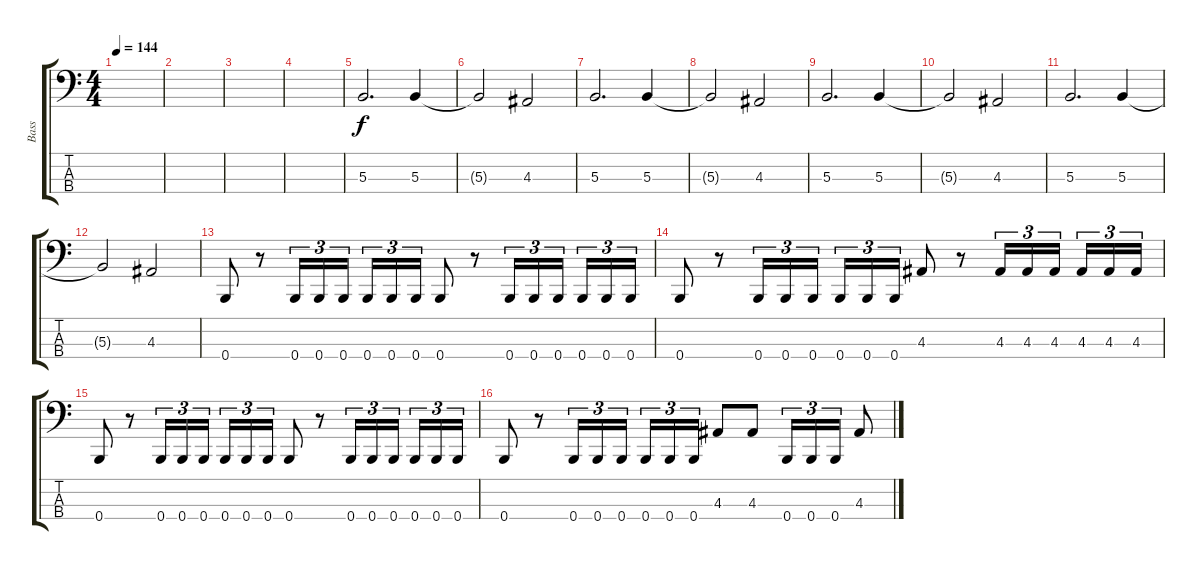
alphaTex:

\track ("Bass" "Bass") {instrument electricbasspick}
\staff {score tabs}
\tuning (E2 B1 Gb1 B0) {hide}
\ts (4 4)
\tempo 144
\clef f4
\ks c
|
|
|
|
5.3.2{d} 5.3.4 |
5.3{t}.2 4.3.2 |
5.3.2{d} 5.3.4 |
5.3{t}.2 4.3.2 |
5.3.2{d} 5.3.4 |
5.3{t}.2 4.3.2 |
5.3.2{d} 5.3.4 |
5.3{t}.2 4.3.2 |
0.4.8 r.8 0.4.16{tu (3 2)} 0.4.16{tu (3 2)} 0.4.16{tu (3 2) beam splitsecondary} 0.4.16{tu (3 2)} 0.4.16{tu (3 2)} 0.4.16{tu (3 2)} 0.4.8 r.8 0.4.16{tu (3 2)} 0.4.16{tu (3 2)} 0.4.16{tu (3 2) beam splitsecondary} 0.4.16{tu (3 2)} 0.4.16{tu (3 2)} 0.4.16{tu (3 2)} |
0.4.8 r.8 0.4.16{tu (3 2)} 0.4.16{tu (3 2)} 0.4.16{tu (3 2) beam splitsecondary} 0.4.16{tu (3 2)} 0.4.16{tu (3 2)} 0.4.16{tu (3 2)} 4.3.8 r.8 4.3.16{tu (3 2)} 4.3.16{tu (3 2)} 4.3.16{tu (3 2) beam splitsecondary} 4.3.16{tu (3 2)} 4.3.16{tu (3 2)} 4.3.16{tu (3 2)} |
0.4.8 r.8 0.4.16{tu (3 2)} 0.4.16{tu (3 2)} 0.4.16{tu (3 2) beam splitsecondary} 0.4.16{tu (3 2)} 0.4.16{tu (3 2)} 0.4.16{tu (3 2)} 0.4.8 r.8 0.4.16{tu (3 2)} 0.4.16{tu (3 2)} 0.4.16{tu (3 2) beam splitsecondary} 0.4.16{tu (3 2)} 0.4.16{tu (3 2)} 0.4.16{tu (3 2)} |
0.4.8 r.8 0.4.16{tu (3 2)} 0.4.16{tu (3 2)} 0.4.16{tu (3 2) beam splitsecondary} 0.4.16{tu (3 2)} 0.4.16{tu (3 2)} 0.4.16{tu (3 2)} 4.3.8 4.3.8 0.4.16{tu (3 2)} 0.4.16{tu (3 2)} 0.4.16{tu (3 2)} 4.3.8
